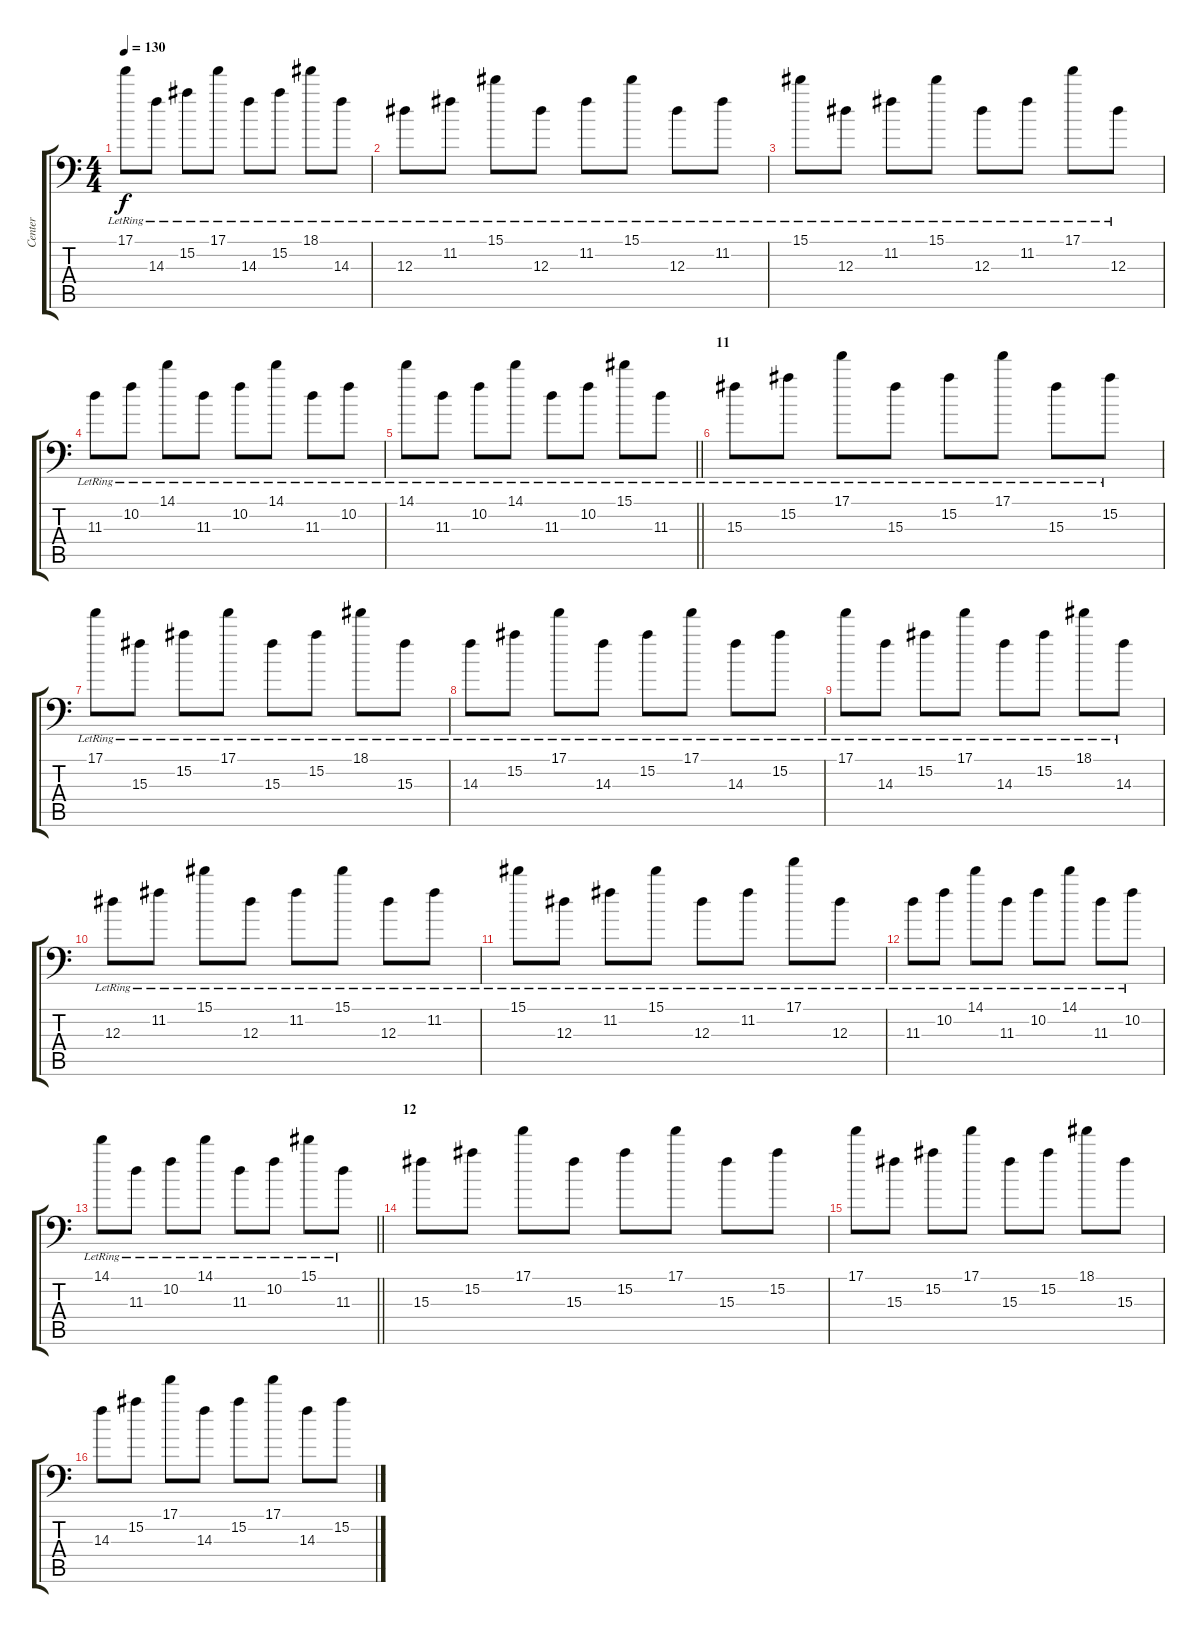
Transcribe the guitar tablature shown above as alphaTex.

\track ("Center" "Center") {instrument distortionguitar}
\staff {score tabs}
\tuning (C4 G3 Eb3 Bb2 F2 Bb1) {hide}
\ts (4 4)
\tempo 130
\clef f4
\ks c
17.1{lr}.8{dy f} 14.3{lr}.8 15.2{lr}.8 17.1{lr}.8 14.3{lr}.8 15.2{lr}.8 18.1{lr}.8 14.3{lr}.8 |
12.3{lr}.8 11.2{lr}.8 15.1{lr}.8 12.3{lr}.8 11.2{lr}.8 15.1{lr}.8 12.3{lr}.8 11.2{lr}.8 |
15.1{lr}.8 12.3{lr}.8 11.2{lr}.8 15.1{lr}.8 12.3{lr}.8 11.2{lr}.8 17.1{lr}.8 12.3{lr}.8 |
11.3{lr}.8 10.2{lr}.8 14.1{lr}.8 11.3{lr}.8 10.2{lr}.8 14.1{lr}.8 11.3{lr}.8 10.2{lr}.8 |
\barLineRight lightlight
14.1{lr}.8 11.3{lr}.8 10.2{lr}.8 14.1{lr}.8 11.3{lr}.8 10.2{lr}.8 15.1{lr}.8 11.3{lr}.8 |
\section ("" "11")
15.3{lr}.8 15.2{lr}.8 17.1{lr}.8 15.3{lr}.8 15.2{lr}.8 17.1{lr}.8 15.3{lr}.8 15.2{lr}.8 |
17.1{lr}.8 15.3{lr}.8 15.2{lr}.8 17.1{lr}.8 15.3{lr}.8 15.2{lr}.8 18.1{lr}.8 15.3{lr}.8 |
14.3{lr}.8 15.2{lr}.8 17.1{lr}.8 14.3{lr}.8 15.2{lr}.8 17.1{lr}.8 14.3{lr}.8 15.2{lr}.8 |
17.1{lr}.8 14.3{lr}.8 15.2{lr}.8 17.1{lr}.8 14.3{lr}.8 15.2{lr}.8 18.1{lr}.8 14.3{lr}.8 |
12.3{lr}.8 11.2{lr}.8 15.1{lr}.8 12.3{lr}.8 11.2{lr}.8 15.1{lr}.8 12.3{lr}.8 11.2{lr}.8 |
15.1{lr}.8 12.3{lr}.8 11.2{lr}.8 15.1{lr}.8 12.3{lr}.8 11.2{lr}.8 17.1{lr}.8 12.3{lr}.8 |
11.3{lr}.8{volume 2} 10.2{lr}.8 14.1{lr}.8 11.3{lr}.8 10.2{lr}.8 14.1{lr}.8 11.3{lr}.8 10.2{lr}.8 |
\barLineRight lightlight
14.1{lr}.8 11.3{lr}.8 10.2{lr}.8 14.1{lr}.8 11.3{lr}.8 10.2{lr}.8 15.1{lr}.8 11.3{lr}.8 |
\section ("" "12")
15.3.8{volume 16 instrument distortionguitar} 15.2.8 17.1.8 15.3.8 15.2.8 17.1.8 15.3.8 15.2.8 |
17.1.8 15.3.8 15.2.8 17.1.8 15.3.8 15.2.8 18.1.8 15.3.8 |
14.3.8 15.2.8 17.1.8 14.3.8 15.2.8 17.1.8 14.3.8 15.2.8
